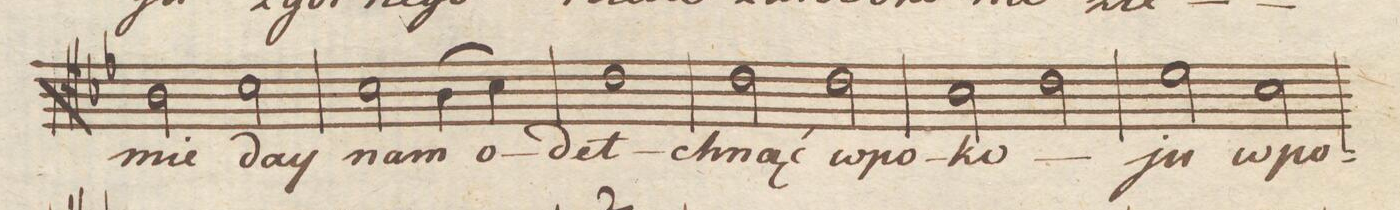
**kern	**text	**dynam
*I"Tenore.	*	*
*clefC4	*	*
*k[b-e-]	*	*
*met(c|)	*	*
*M2/2	*	*
2A\	-mie	.
2B-\	day	.
=76	=76	=76
2B-\	nam	.
(4A\	o-	.
4B-\)	.	.
=77	=77	=77
1c	-det-	.
=78	=78	=78
2c\	-chnąć	.
2c\	w_po-	.
=79	=79	=79
2B-\	-ko-	.
2c\	.	.
=80	=80	=80
2d\	-ju	.
2B-\	w_po-	.
=81	=81	=81
*-	*-	*-
